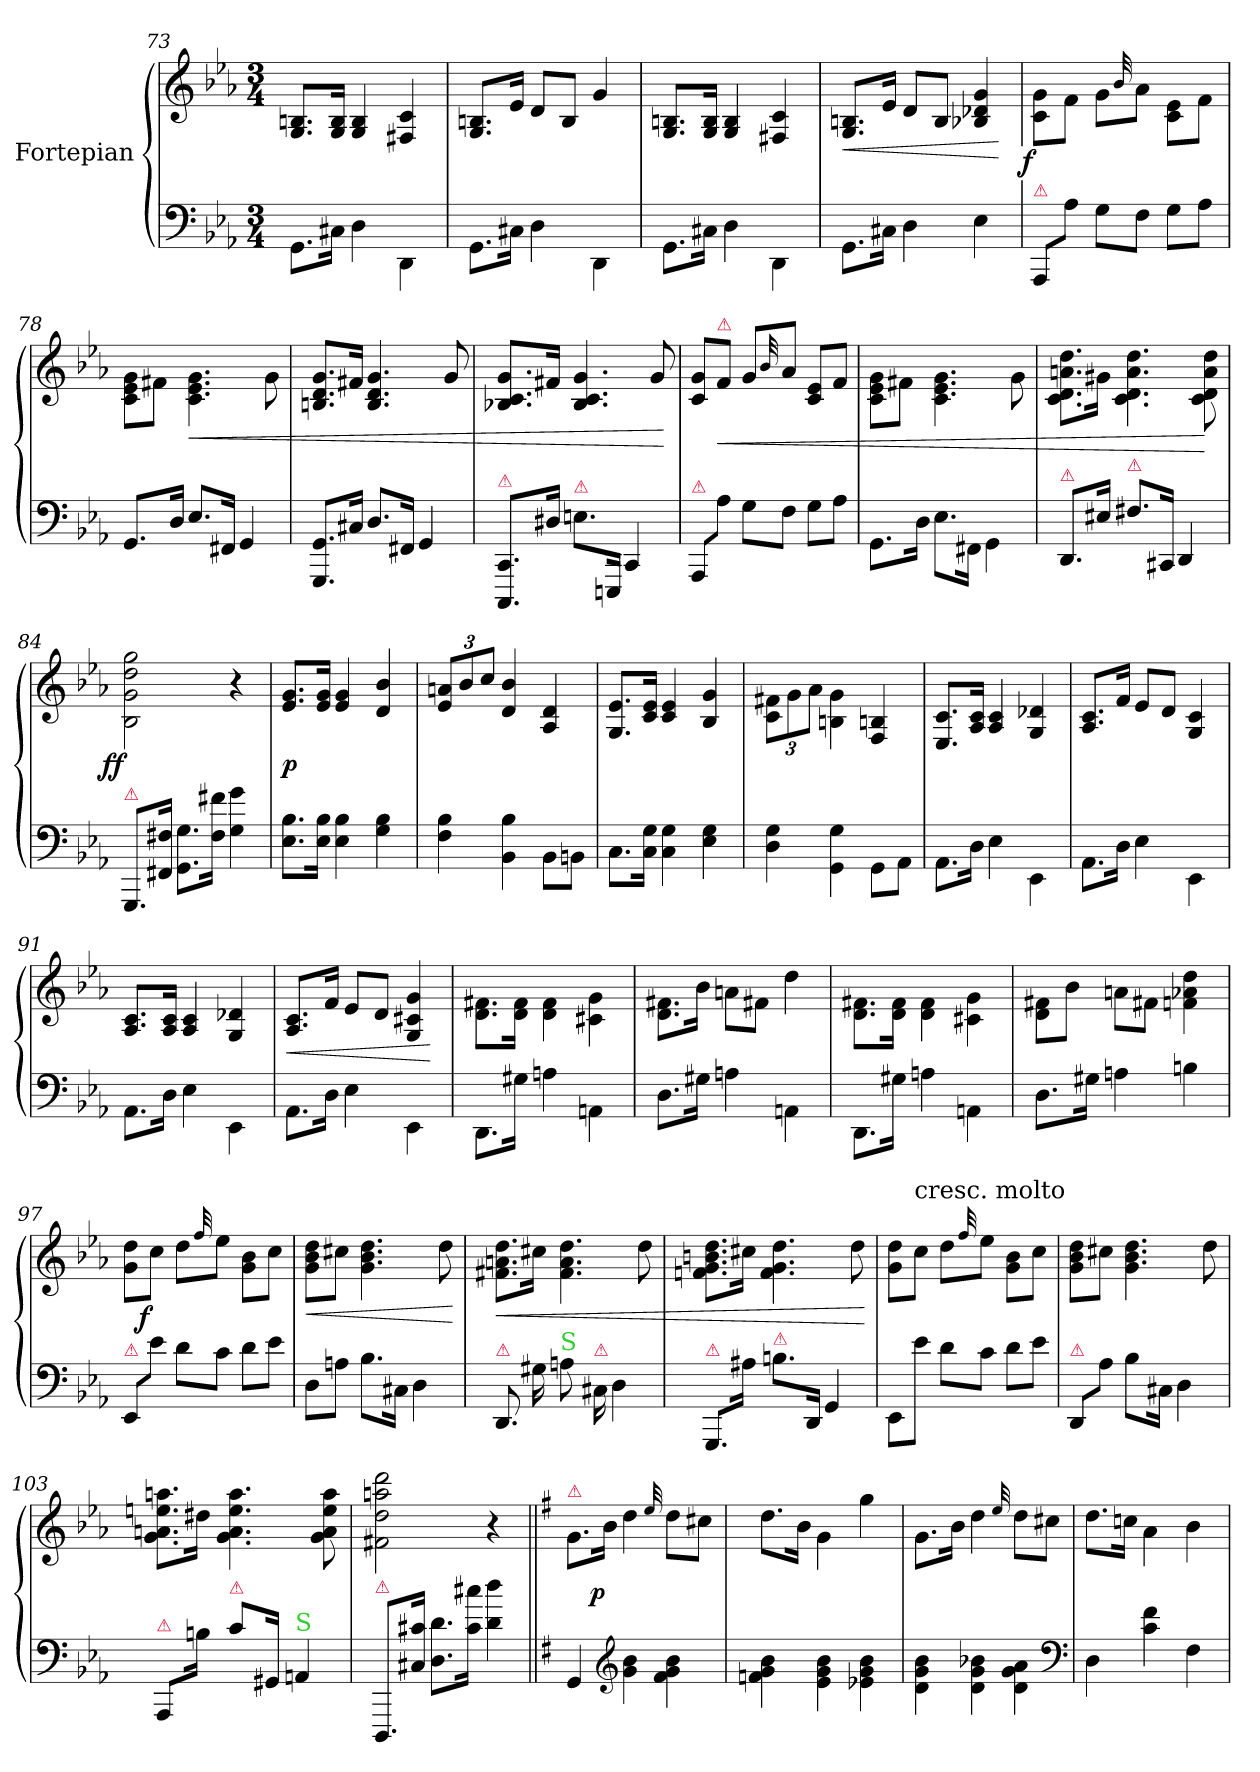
**kern	**kern	**dynam
*part1	*part1	*part1
*staff2	*staff1	*staff1/2
*I"Fortepian	*	*
*clefF4	*clefG2	*
*k[b-e-a-]	*k[b-e-a-]	*
*M3/4	*M3/4	*
=73	=73	=73
8.GG\L	8.G/ 8.Bn/L	.
16C#X\Jk	16G/ 16B/Jk	.
4D\	4G/ 4B/	.
4DD\	4F#X/ 4c/	.
=74	=74	=74
8.GG\L	8.G/ 8.Bn/L	.
16C#X\Jk	16e-/Jk	.
4D\	8d/L	.
.	8B/J	.
4DD\	4g/	.
=75	=75	=75
8.GG\L	8.G/ 8.Bn/L	.
16C#X\Jk	16G/ 16B/Jk	.
4D\	4G/ 4B/	.
4DD\	4F#X/ 4c/	.
=76	=76	=76
!	!	!LO:HP:b
8.GG\L	8.G/ 8.Bn/L	<
16C#X\Jk	16e-/Jk	.
4D\	8d/L	.
.	8B/J	.
4E-\	4B-X/ 4d-X/ 4g/	.
.	.	[
=77	=77	=77
!LO:TX:a:color=crimson:t=⚠	!	!
!	!	!LO:DY:rj
8AAA-/L	8c\ 8g\L	f
8A-\J	8f\J	.
8G\L	8g\L	.
.	32qqb-/	.
8F\J	8a-\J	.
8G\L	8c\ 8e-\L	.
8A-\J	8f\J	.
=78	=78	=78
8.GG/L	8c\ 8e-\ 8g\L	.
.	8f#X\J	.
16D/Jk	.	.
!	!	!LO:HP:b
8.E-/L	4.c\ 4.e-\ 4.g\	<
16FF#X/Jk	.	.
4GG/	.	.
.	8g\	.
=79	=79	=79
8.GGG/ 8.GG/L	8.Bn/ 8.d/ 8.g/L	.
16C#X/Jk	16f#X/Jk	.
8.D/L	4.B/ 4.d/ 4.g/	.
16FF#X/Jk	.	.
4GG/	.	.
.	8g/	.
=80	=80	=80
!LO:TX:a:color=crimson:t=⚠	!	!
8.CCC/ 8.CC/L	8.B-X/ 8.c/ 8.g/L	.
16D#X\Jk	16f#X/Jk	.
!LO:TX:a:color=crimson:t=⚠	!	!
8.En\L	4.B-/ 4.c/ 4.g/	.
16EEEn/Jk	.	.
4CC/	.	.
.	8g/	.
.	.	[
=81	=81	=81
!LO:TX:a:color=crimson:t=⚠	!	!
8AAA-/L	8c/ 8g/L	.
!	!LO:TX:a:color=crimson:t=⚠	!
!	!	!LO:HP:b
8A-\J	8f/J	<
8G\L	8g/L	.
.	32qqb-/	.
8F\J	8a-/J	.
8G\L	8c/ 8e-/L	.
8A-\J	8f/J	.
=82	=82	=82
8.GG\L	8c\ 8e-\ 8g\L	.
.	8f#X\J	.
16D\Jk	.	.
8.E-\L	4.c\ 4.e-\ 4.g\	.
16FF#X\Jk	.	.
4GG\	.	.
.	8g\	.
=83	=83	=83
!LO:TX:a:color=crimson:t=⚠	!	!
8.DD/L	8.c\ 8.d\ 8.an\ 8.dd\L	.
16E#X\Jk	16g#X\Jk	.
!LO:TX:a:color=crimson:t=⚠	!	!
8.F#X\L	4.c\ 4.d\ 4.a\ 4.dd\	.
16CC#X/Jk	.	.
4DD/	.	.
.	8c\ 8d\ 8a\ 8dd\	[
=84	=84	=84
!LO:TX:a:color=crimson:t=⚠	!	!
!	!	!LO:DY:rj
8.GGG/L	2B-\ 2g\ 2dd\ 2gg\	ff
16FF#X\ 16F#X\Jk	.	.
8.GG\ 8.G\L	.	.
16F#\ 16f#X\Jk	.	.
4G\ 4g\	4r	.
=85	=85	=85
8.E-\ 8.B-\L	8.e-/ 8.g/L	p
16E-\ 16B-\Jk	16e-/ 16g/Jk	.
4E-\ 4B-\	4e-/ 4g/	.
4G\ 4B-\	4d/ 4b-/	.
=86	=86	=86
4F\ 4B-\	12e-/ 12an/L	.
.	12b-/	.
.	12cc/J	.
4BB-\ 4B-\	4d/ 4b-/	.
8BB-\L	4A-/ 4d/	.
8BBn\J	.	.
=87	=87	=87
8.C\L	8.G/ 8.e-/L	.
16C\ 16G\Jk	16c/ 16e-/Jk	.
4C\ 4G\	4c/ 4e-/	.
4E-\ 4G\	4B-/ 4g/	.
=88	=88	=88
4D\ 4G\	12c\ 12f#X\L	.
.	12g\	.
.	12a-\J	.
4GG\ 4G\	4Bn\ 4g\	.
8GG\L	4F/ 4Bn/	.
8AA-\J	.	.
=89	=89	=89
8.AA-\L	8.E-/ 8.c/L	.
16D\Jk	16A-/ 16c/Jk	.
4E-\	4A-/ 4c/	.
4EE-\	4G/ 4d-X/	.
=90	=90	=90
8.AA-\L	8.A-/ 8.c/L	.
16D\Jk	16f/Jk	.
4E-\	8e-/L	.
.	8d/J	.
4EE-\	4G/ 4c/	.
=91	=91	=91
8.AA-\L	8.A-/ 8.c/L	.
16D\Jk	16A-/ 16c/Jk	.
4E-\	4A-/ 4c/	.
4EE-\	4G/ 4d-X/	.
=92	=92	=92
!	!	!LO:HP:b
8.AA-\L	8.A-/ 8.c/L	<
16D\Jk	16f/Jk	.
4E-\	8e-/L	.
.	8d/J	.
4EE-\	4G/ 4c#X/ 4g/	.
.	.	[
=93	=93	=93
8.DD\L	8.d\ 8.f#X\L	.
16G#X\Jk	16d\ 16f#\Jk	.
4An\	4d\ 4f#\	.
4AAn\	4c#X\ 4g\	.
=94	=94	=94
8.D\L	8.d\ 8.f#X\L	.
16G#X\Jk	16b-\Jk	.
4An\	8an\L	.
.	8f#X\J	.
4AAn\	4dd\	.
=95	=95	=95
8.DD\L	8.d\ 8.f#X\L	.
16G#X\Jk	16d\ 16f#\Jk	.
4An\	4d\ 4f#\	.
4AAn\	4c#X\ 4g\	.
=96	=96	=96
8.D\L	8d\ 8f#X\L	.
.	8b-\J	.
16G#X\Jk	.	.
4An\	8an\L	.
.	8f#X\J	.
4Bn\	4fn\ 4a-X\ 4dd\	.
=97	=97	=97
!LO:TX:a:color=crimson:t=⚠	!	!
8EE-/L	8g\ 8dd\L	.
!	!	!LO:DY:rj
8e-\J	8cc\J	f
8d\L	8dd\L	.
.	32qqff/	.
8c\J	8ee-\J	.
8d\L	8g\ 8b-\L	.
8e-\J	8cc\J	.
=98	=98	=98
!	!	!LO:HP:b
8D\L	8g\ 8b-\ 8dd\L	<
8An\J	8cc#X\J	.
8.B-\L	4.g\ 4.b-\ 4.dd\	.
16C#X\Jk	.	.
4D\	.	.
.	8dd\	.
.	.	[
=99	=99	=99
!LO:TX:a:color=crimson:t=⚠	!	!
!	!	!LO:HP:b
8.DD/	8.f#X\ 8.an\ 8.dd\L	<
16G#X\	16cc#X\Jk	.
!LO:TX:a:color=limegreen:t=S	!	!
!LO:N:vis=8	!	!
8.An	4.f#\ 4.a\ 4.dd\	.
!LO:TX:a:color=crimson:t=⚠	!	!
16C#X\	.	.
4D\	.	.
.	8dd\	.
=100	=100	=100
!LO:TX:a:color=crimson:t=⚠	!	!
8.GGG/L	8.fn\ 8.g\ 8.bn\ 8.dd\L	.
16A#X\Jk	16cc#X\Jk	.
!LO:TX:a:color=crimson:t=⚠	!	!
8.Bn\L	4.f\ 4.g\ 4.dd\	.
16DD/Jk	.	.
4GG/	.	.
.	8dd\	.
.	.	[
=101	=101	=101
8EE-\L	8g\ 8dd\L	.
!	!LO:TX:t=cresc. molto	!
8e-\J	8cc\J	.
8d\L	8dd\L	.
.	32qqff/	.
8c\J	8ee-\J	.
8d\L	8g\ 8b-\L	.
8e-\J	8cc\J	.
=102	=102	=102
!LO:TX:a:color=crimson:t=⚠	!	!
8DD/L	8g\ 8b-\ 8dd\L	.
8A-\J	8cc#X\J	.
!LO:N:vis=8	!	!
8.B-\L	4.g\ 4.b-\ 4.dd\	.
16C#X\Jk	.	.
4D\	.	.
.	8dd\	.
=103	=103	=103
!LO:TX:a:color=crimson:t=⚠	!	!
!LO:N:vis=8	!	!
8.AAA-/L	8.g\ 8.an\ 8.een\ 8.aan\L	.
16Bn\Jk	16dd#X\Jk	.
!LO:TX:a:color=crimson:t=⚠	!	!
!LO:N:vis=8	!	!
8.c\L	4.g\ 4.a\ 4.ee\ 4.aa\	.
16GG#X/Jk	.	.
!LO:TX:a:color=limegreen:t=S	!	!
4AAn	.	.
.	8g\ 8a\ 8ee\ 8aa\	.
=104	=104	=104
!LO:TX:a:color=crimson:t=⚠	!	!
8.DDD/L	2f#X\ 2dd\ 2aan\ 2ddd\	.
16C#X\ 16c#X\Jk	.	.
8.D\ 8.d\L	.	.
16c#\ 16cc#X\Jk	.	.
4d\ 4dd\	4r	.
=105||	=105||	=105||
*k[f#]	*k[f#]	*
!	!LO:TX:a:color=crimson:t=⚠	!
4GG/	8.g\L	.
!	!	!LO:DY:rj
.	16b\Jk	p
*clefG2	*	*
4g\ 4b\	4dd\	.
.	32qqee/	.
4f#\ 4g\ 4b\	8dd\L	.
.	8cc#X\J	.
=106	=106	=106
4fn\ 4g\ 4b\	8.dd\L	.
.	16b\Jk	.
4e\ 4g\ 4b\	4g\	.
4e-X\ 4g\ 4b\	4gg\	.
=107	=107	=107
4d\ 4g\ 4b\	8.g\L	.
.	16b\Jk	.
4d\ 4g\ 4b-X\	4dd\	.
.	32qqee/	.
4d\ 4g\ 4a\	8dd\L	.
.	8cc#X\J	.
*clefF4	*	*
=108	=108	=108
4D\	8.dd\L	.
.	16ccn\Jk	.
4c\ 4f#\	4a\	.
4F#\	4b\	.
=	=	=
*-	*-	*-
